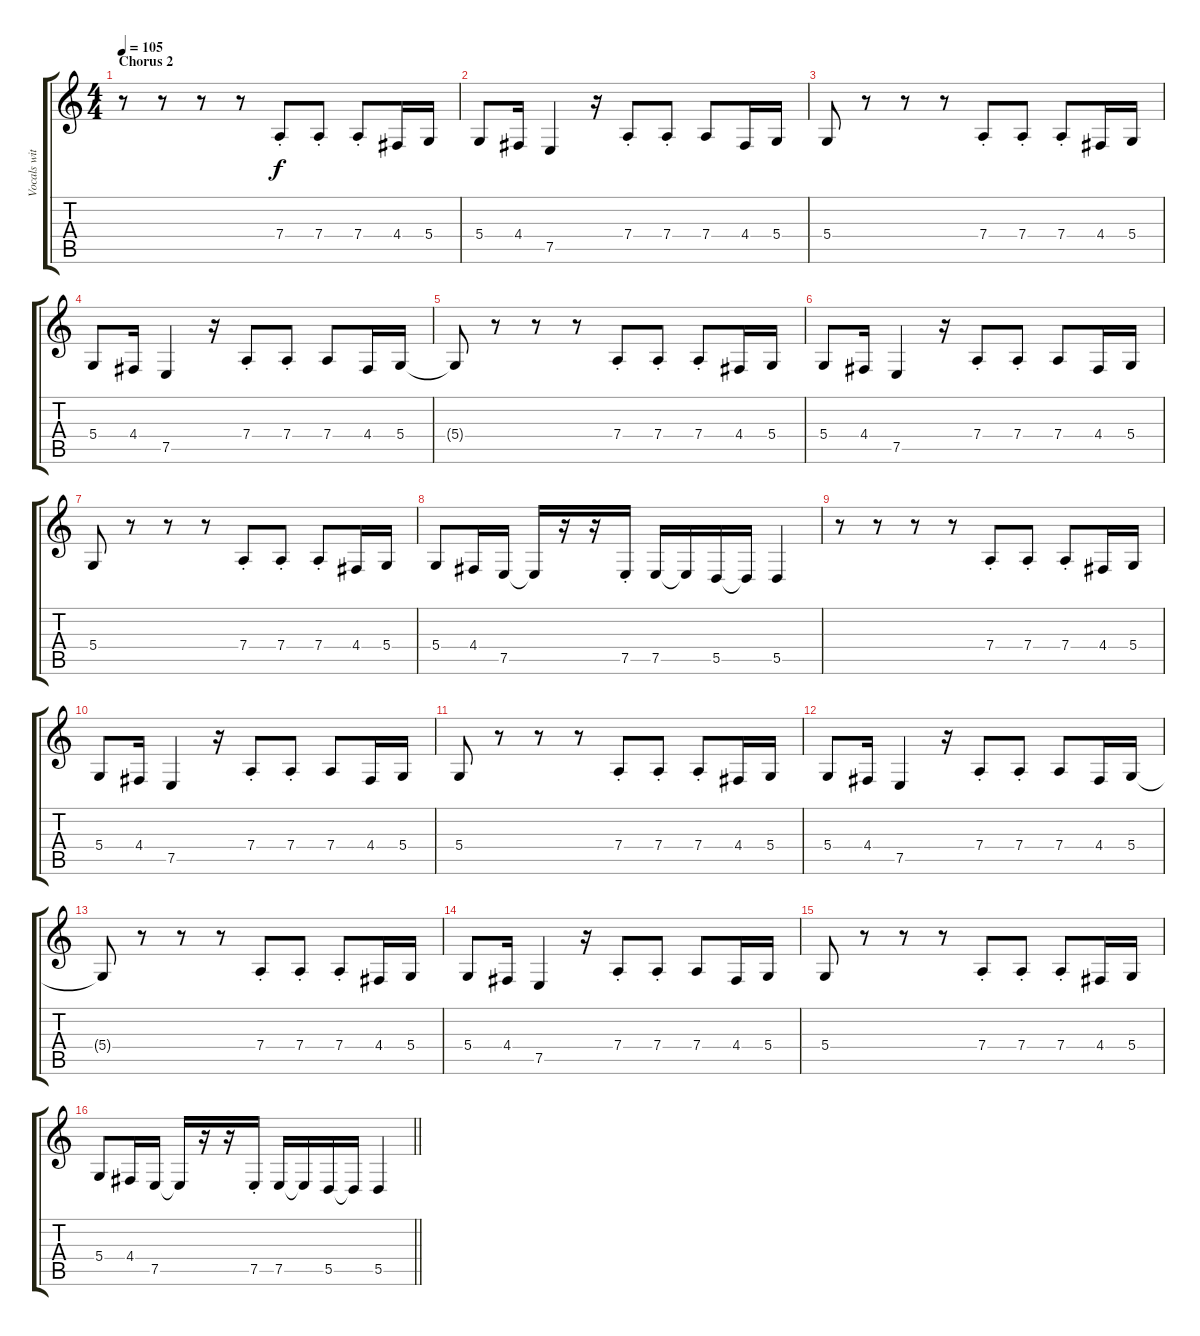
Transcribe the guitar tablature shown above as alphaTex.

\track ("Vocals with Lyrics" "Vocals wit") {instrument flute}
\staff {score tabs}
\tuning (E4 B3 G3 D3 A2 E2) {hide}
\ts (4 4)
\section ("" "Chorus 2")
\tempo 105
\clef g2
\ks c
r.8{dy f} r.8 r.8 r.8 7.4{st}.8 7.4{st}.8 7.4{st}.8 4.4.16 5.4.16 |
5.4.8 4.4.16 7.5.4 r.16 7.4{st}.8 7.4{st}.8 7.4.8 4.4.16 5.4.16 |
5.4.8 r.8 r.8 r.8 7.4{st}.8 7.4{st}.8 7.4{st}.8 4.4.16 5.4.16 |
5.4.8 4.4.16 7.5.4 r.16 7.4{st}.8 7.4{st}.8 7.4.8 4.4.16 5.4.16 |
5.4{t}.8 r.8 r.8 r.8 7.4{st}.8 7.4{st}.8 7.4{st}.8 4.4.16 5.4.16 |
5.4.8 4.4.16 7.5.4 r.16 7.4{st}.8 7.4{st}.8 7.4.8 4.4.16 5.4.16 |
5.4.8 r.8 r.8 r.8 7.4{st}.8 7.4{st}.8 7.4{st}.8 4.4.16 5.4.16 |
5.4.8 4.4.16 7.5.16 7.5{t}.16 r.16 r.16 7.5{st}.16 7.5.16 7.5{t}.16 5.5.16 5.5{t}.16 5.5.4 |
r.8 r.8 r.8 r.8 7.4{st}.8 7.4{st}.8 7.4{st}.8 4.4.16 5.4.16 |
5.4.8 4.4.16 7.5.4 r.16 7.4{st}.8 7.4{st}.8 7.4.8 4.4.16 5.4.16 |
5.4.8 r.8 r.8 r.8 7.4{st}.8 7.4{st}.8 7.4{st}.8 4.4.16 5.4.16 |
5.4.8 4.4.16 7.5.4 r.16 7.4{st}.8 7.4{st}.8 7.4.8 4.4.16 5.4.16 |
5.4{t}.8 r.8 r.8 r.8 7.4{st}.8 7.4{st}.8 7.4{st}.8 4.4.16 5.4.16 |
5.4.8 4.4.16 7.5.4 r.16 7.4{st}.8 7.4{st}.8 7.4.8 4.4.16 5.4.16 |
5.4.8 r.8 r.8 r.8 7.4{st}.8 7.4{st}.8 7.4{st}.8 4.4.16 5.4.16 |
\barLineRight lightlight
5.4.8 4.4.16 7.5.16 7.5{t}.16 r.16 r.16 7.5{st}.16 7.5.16 7.5{t}.16 5.5.16 5.5{t}.16 5.5.4
